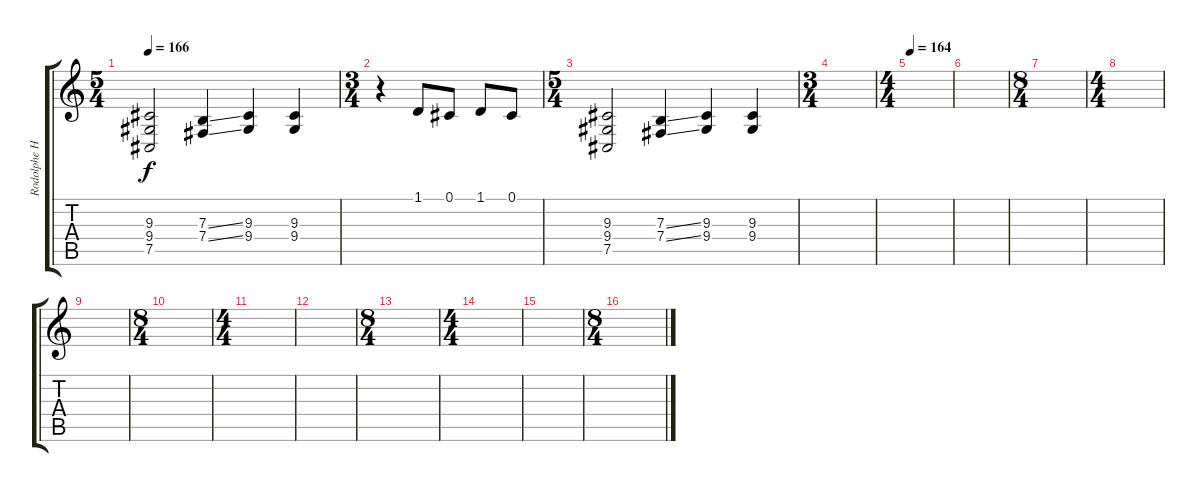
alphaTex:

\track ("Rodolphe H. " "Rodolphe H") {instrument churchorgan}
\staff {score tabs}
\tuning (Db4 Ab3 E3 B2 Gb2 Db2) {hide}
\ts (5 4)
\tempo 166
\clef g2
\ks c
(9.3 9.4 7.5).2{dy f} (7.3{ss} 7.4{ss}).4 (9.3 9.4).4 (9.3 9.4).4 |
\ts (3 4)
r.4 1.1.8 0.1.8 1.1.8 0.1.8 |
\ts (5 4)
(9.3 9.4 7.5).2 (7.3{ss} 7.4{ss}).4 (9.3 9.4).4 (9.3 9.4).4 |
\ts (3 4)
|
\ts (4 4)
\tempo 164
|
|
\ts (8 4)
|
\ts (4 4)
|
|
\ts (8 4)
|
\ts (4 4)
|
|
\ts (8 4)
|
\ts (4 4)
|
|
\ts (8 4)
